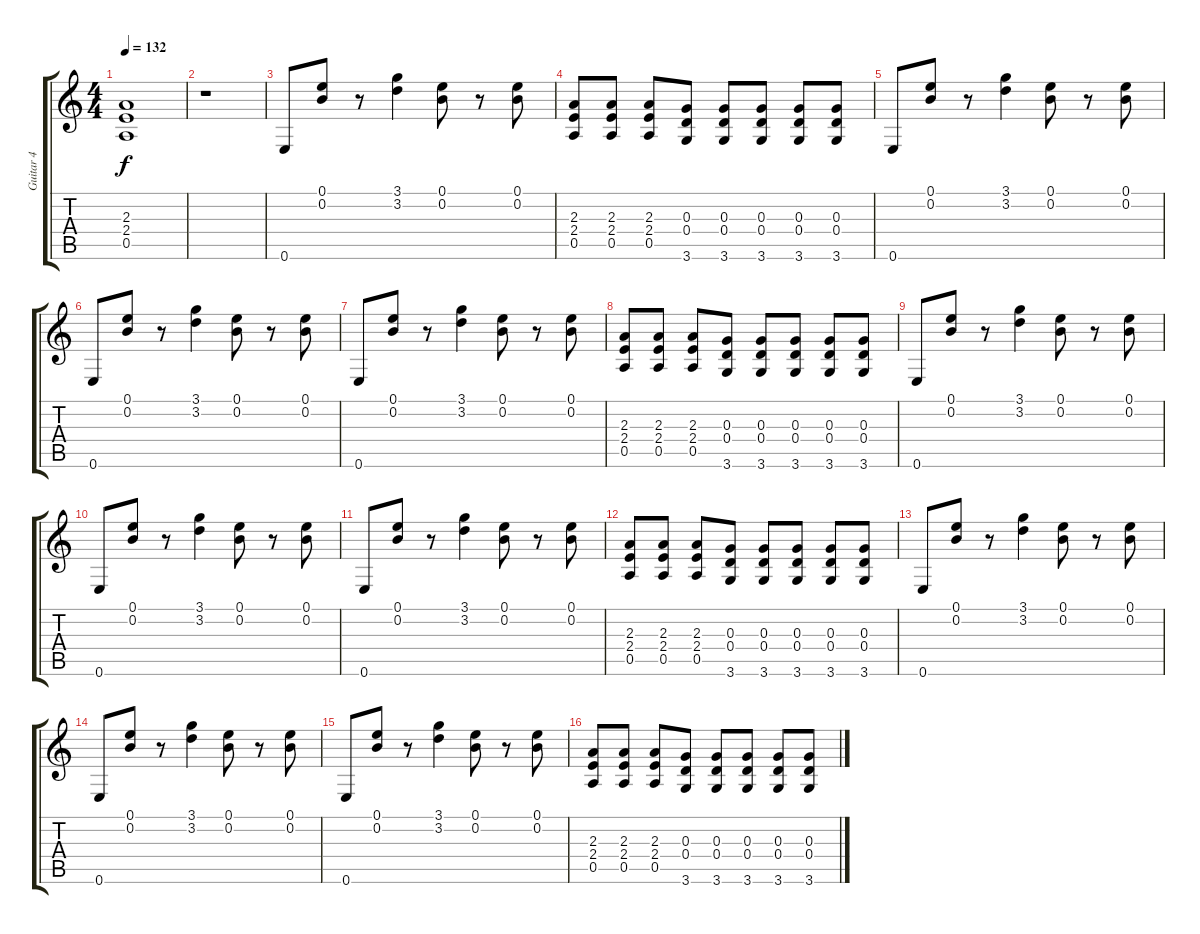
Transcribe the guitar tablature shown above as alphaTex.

\track ("Guitar 4" "Guitar 4") {instrument distortionguitar}
\staff {score tabs}
\tuning (E4 B3 G3 D3 A2 E2) {hide}
\ts (4 4)
\tempo 132
\clef g2
\ks c
(2.3 2.4 0.5).1{dy f} |
r.1 |
0.6.8 (0.1 0.2).8 r.8 (3.1 3.2).4 (0.1 0.2).8 r.8 (0.1 0.2).8 |
(2.3 2.4 0.5).8 (2.3 2.4 0.5).8 (2.3 2.4 0.5).8 (0.3 0.4 3.6).8 (0.3 0.4 3.6).8 (0.3 0.4 3.6).8 (0.3 0.4 3.6).8 (0.3 0.4 3.6).8 |
0.6.8 (0.1 0.2).8 r.8 (3.1 3.2).4 (0.1 0.2).8 r.8 (0.1 0.2).8 |
0.6.8 (0.1 0.2).8 r.8 (3.1 3.2).4 (0.1 0.2).8 r.8 (0.1 0.2).8 |
0.6.8 (0.1 0.2).8 r.8 (3.1 3.2).4 (0.1 0.2).8 r.8 (0.1 0.2).8 |
(2.3 2.4 0.5).8 (2.3 2.4 0.5).8 (2.3 2.4 0.5).8 (0.3 0.4 3.6).8 (0.3 0.4 3.6).8 (0.3 0.4 3.6).8 (0.3 0.4 3.6).8 (0.3 0.4 3.6).8 |
0.6.8 (0.1 0.2).8 r.8 (3.1 3.2).4 (0.1 0.2).8 r.8 (0.1 0.2).8 |
0.6.8 (0.1 0.2).8 r.8 (3.1 3.2).4 (0.1 0.2).8 r.8 (0.1 0.2).8 |
0.6.8 (0.1 0.2).8 r.8 (3.1 3.2).4 (0.1 0.2).8 r.8 (0.1 0.2).8 |
(2.3 2.4 0.5).8 (2.3 2.4 0.5).8 (2.3 2.4 0.5).8 (0.3 0.4 3.6).8 (0.3 0.4 3.6).8 (0.3 0.4 3.6).8 (0.3 0.4 3.6).8 (0.3 0.4 3.6).8 |
0.6.8 (0.1 0.2).8 r.8 (3.1 3.2).4 (0.1 0.2).8 r.8 (0.1 0.2).8 |
0.6.8 (0.1 0.2).8 r.8 (3.1 3.2).4 (0.1 0.2).8 r.8 (0.1 0.2).8 |
0.6.8 (0.1 0.2).8 r.8 (3.1 3.2).4 (0.1 0.2).8 r.8 (0.1 0.2).8 |
(2.3 2.4 0.5).8 (2.3 2.4 0.5).8 (2.3 2.4 0.5).8 (0.3 0.4 3.6).8 (0.3 0.4 3.6).8 (0.3 0.4 3.6).8 (0.3 0.4 3.6).8 (0.3 0.4 3.6).8
